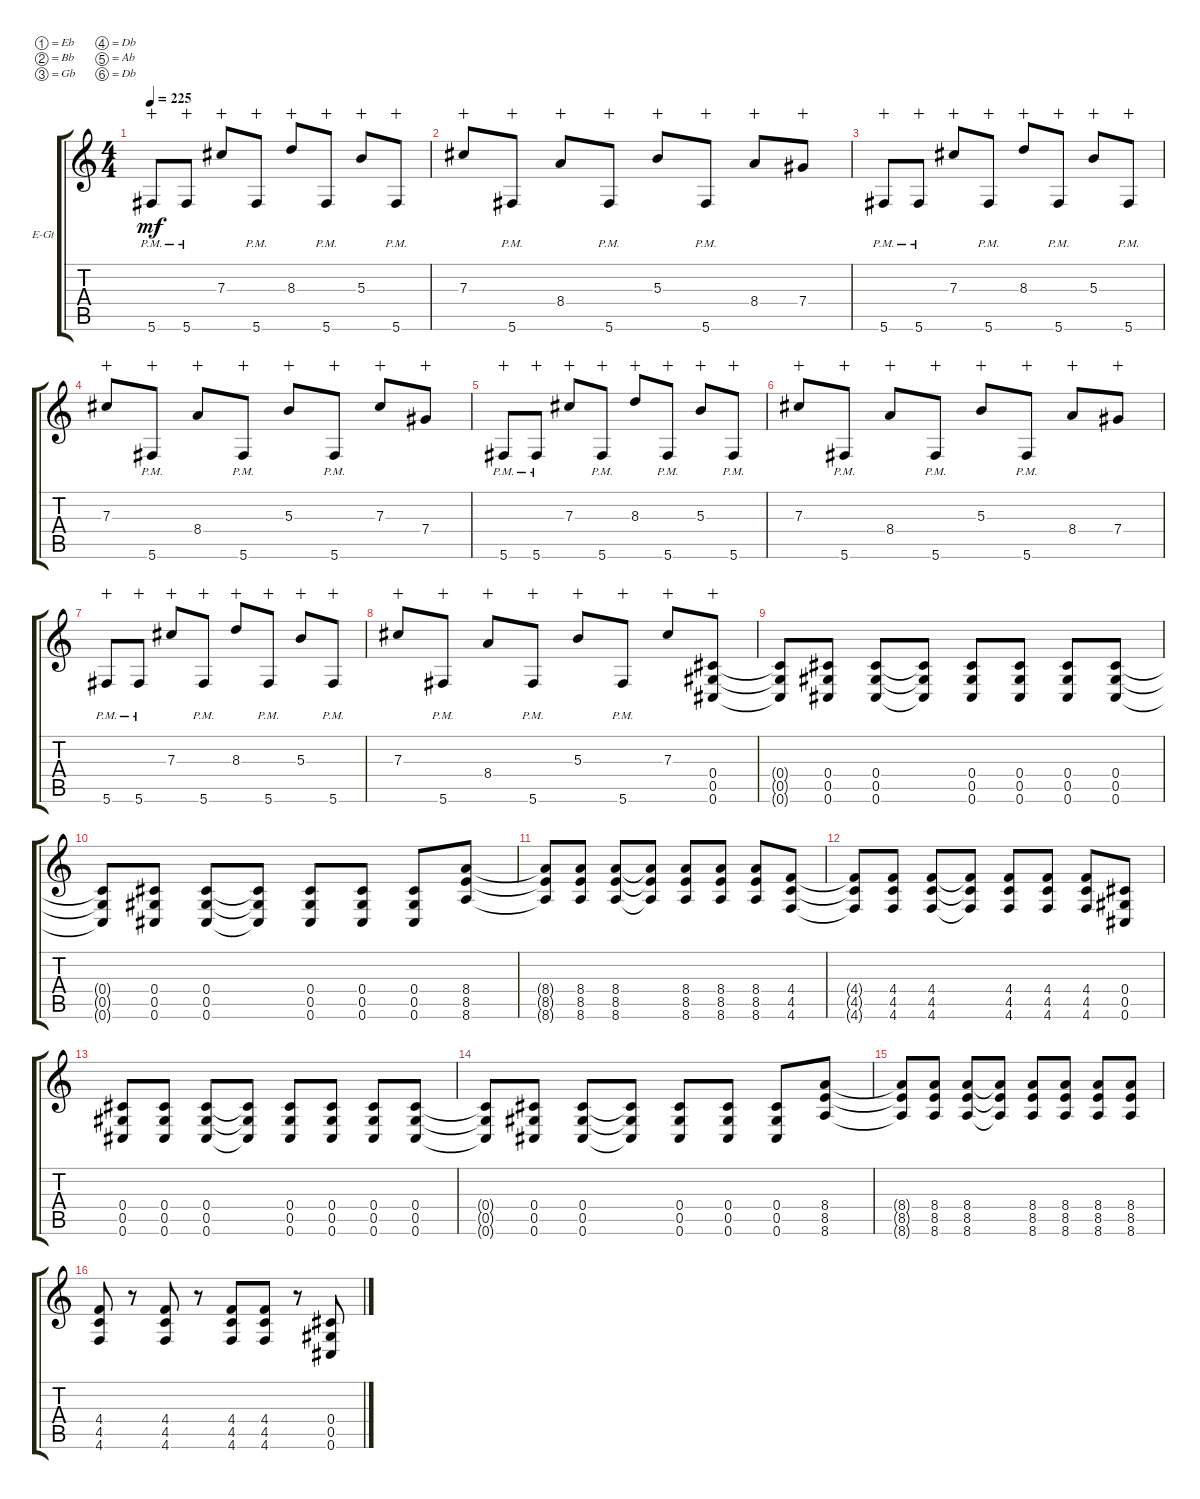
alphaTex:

\bracketExtendMode groupsimilarinstruments
\firstSystemTrackNameOrientation horizontal
\otherSystemsTrackNameOrientation horizontal
\track ("right" "E-Gt") {instrument distortionguitar}
\staff {score tabs}
\tuning (Eb4 Bb3 Gb3 Db3 Ab2 Db2)
\ts (4 4)
\tempo 225
\clef g2
\ks c
5.6{pm}.8{dy mf wahc} 5.6{pm}.8{wahc} 7.3.8{wahc} 5.6{pm}.8{wahc} 8.3.8{wahc} 5.6{pm}.8{wahc} 5.3.8{wahc} 5.6{pm}.8{wahc} |
7.3.8{wahc} 5.6{pm}.8{wahc} 8.4.8{wahc} 5.6{pm}.8{wahc} 5.3.8{wahc} 5.6{pm}.8{wahc} 8.4.8{wahc} 7.4.8{wahc} |
5.6{pm}.8{wahc} 5.6{pm}.8{wahc} 7.3.8{wahc} 5.6{pm}.8{wahc} 8.3.8{wahc} 5.6{pm}.8{wahc} 5.3.8{wahc} 5.6{pm}.8{wahc} |
7.3.8{wahc} 5.6{pm}.8{wahc} 8.4.8{wahc} 5.6{pm}.8{wahc} 5.3.8{wahc} 5.6{pm}.8{wahc} 7.3.8{wahc} 7.4.8{wahc} |
5.6{pm}.8{wahc} 5.6{pm}.8{wahc} 7.3.8{wahc} 5.6{pm}.8{wahc} 8.3.8{wahc} 5.6{pm}.8{wahc} 5.3.8{wahc} 5.6{pm}.8{wahc} |
7.3.8{wahc} 5.6{pm}.8{wahc} 8.4.8{wahc} 5.6{pm}.8{wahc} 5.3.8{wahc} 5.6{pm}.8{wahc} 8.4.8{wahc} 7.4.8{wahc} |
5.6{pm}.8{wahc} 5.6{pm}.8{wahc} 7.3.8{wahc} 5.6{pm}.8{wahc} 8.3.8{wahc} 5.6{pm}.8{wahc} 5.3.8{wahc} 5.6{pm}.8{wahc} |
7.3.8{wahc} 5.6{pm}.8{wahc} 8.4.8{wahc} 5.6{pm}.8{wahc} 5.3.8{wahc} 5.6{pm}.8{wahc} 7.3.8{wahc} (0.4 0.5 0.6).8{wahc} |
(0.5{t} 0.6{t} 0.4{t}).8 (0.6 0.5 0.4).8 (0.6 0.5 0.4).8 (0.4{t} 0.5{t} 0.6{t}).8 (0.6 0.5 0.4).8 (0.6 0.4 0.5).8 (0.6 0.5 0.4).8 (0.4 0.5 0.6).8 |
(0.5{t} 0.6{t} 0.4{t}).8 (0.6 0.5 0.4).8 (0.6 0.5 0.4).8 (0.4{t} 0.5{t} 0.6{t}).8 (0.6 0.5 0.4).8 (0.6 0.4 0.5).8 (0.6 0.5 0.4).8 (8.4 8.5 8.6).8 |
(8.6{t} 8.4{t} 8.5{t}).8 (8.6 8.5 8.4).8 (8.6 8.5 8.4).8 (8.6{t} 8.5{t} 8.4{t}).8 (8.6 8.5 8.4).8 (8.6 8.5 8.4).8 (8.6 8.5 8.4).8 (4.6 4.5 4.4).8 |
(4.6{t} 4.5{t} 4.4{t}).8 (4.6 4.5 4.4).8 (4.6 4.5 4.4).8 (4.6{t} 4.5{t} 4.4{t}).8 (4.6 4.5 4.4).8 (4.6 4.5 4.4).8 (4.6 4.5 4.4).8 (0.6 0.5 0.4).8 |
(0.5 0.6 0.4).8 (0.6 0.5 0.4).8 (0.6 0.5 0.4).8 (0.4{t} 0.5{t} 0.6{t}).8 (0.6 0.5 0.4).8 (0.6 0.4 0.5).8 (0.6 0.5 0.4).8 (0.4 0.5 0.6).8 |
(0.5{t} 0.6{t} 0.4{t}).8 (0.6 0.5 0.4).8 (0.6 0.5 0.4).8 (0.4{t} 0.5{t} 0.6{t}).8 (0.6 0.5 0.4).8 (0.6 0.4 0.5).8 (0.6 0.5 0.4).8 (8.4 8.5 8.6).8 |
(8.6{t} 8.4{t} 8.5{t}).8 (8.6 8.5 8.4).8 (8.6 8.5 8.4).8 (8.6{t} 8.5{t} 8.4{t}).8 (8.6 8.5 8.4).8 (8.6 8.5 8.4).8 (8.6 8.5 8.4).8 (8.6 8.5 8.4).8 |
(4.6 4.5 4.4).8 r.8 (4.6 4.5 4.4).8 r.8 (4.6 4.4 4.5).8 (4.6 4.5 4.4).8 r.8 (0.6 0.5 0.4).8
